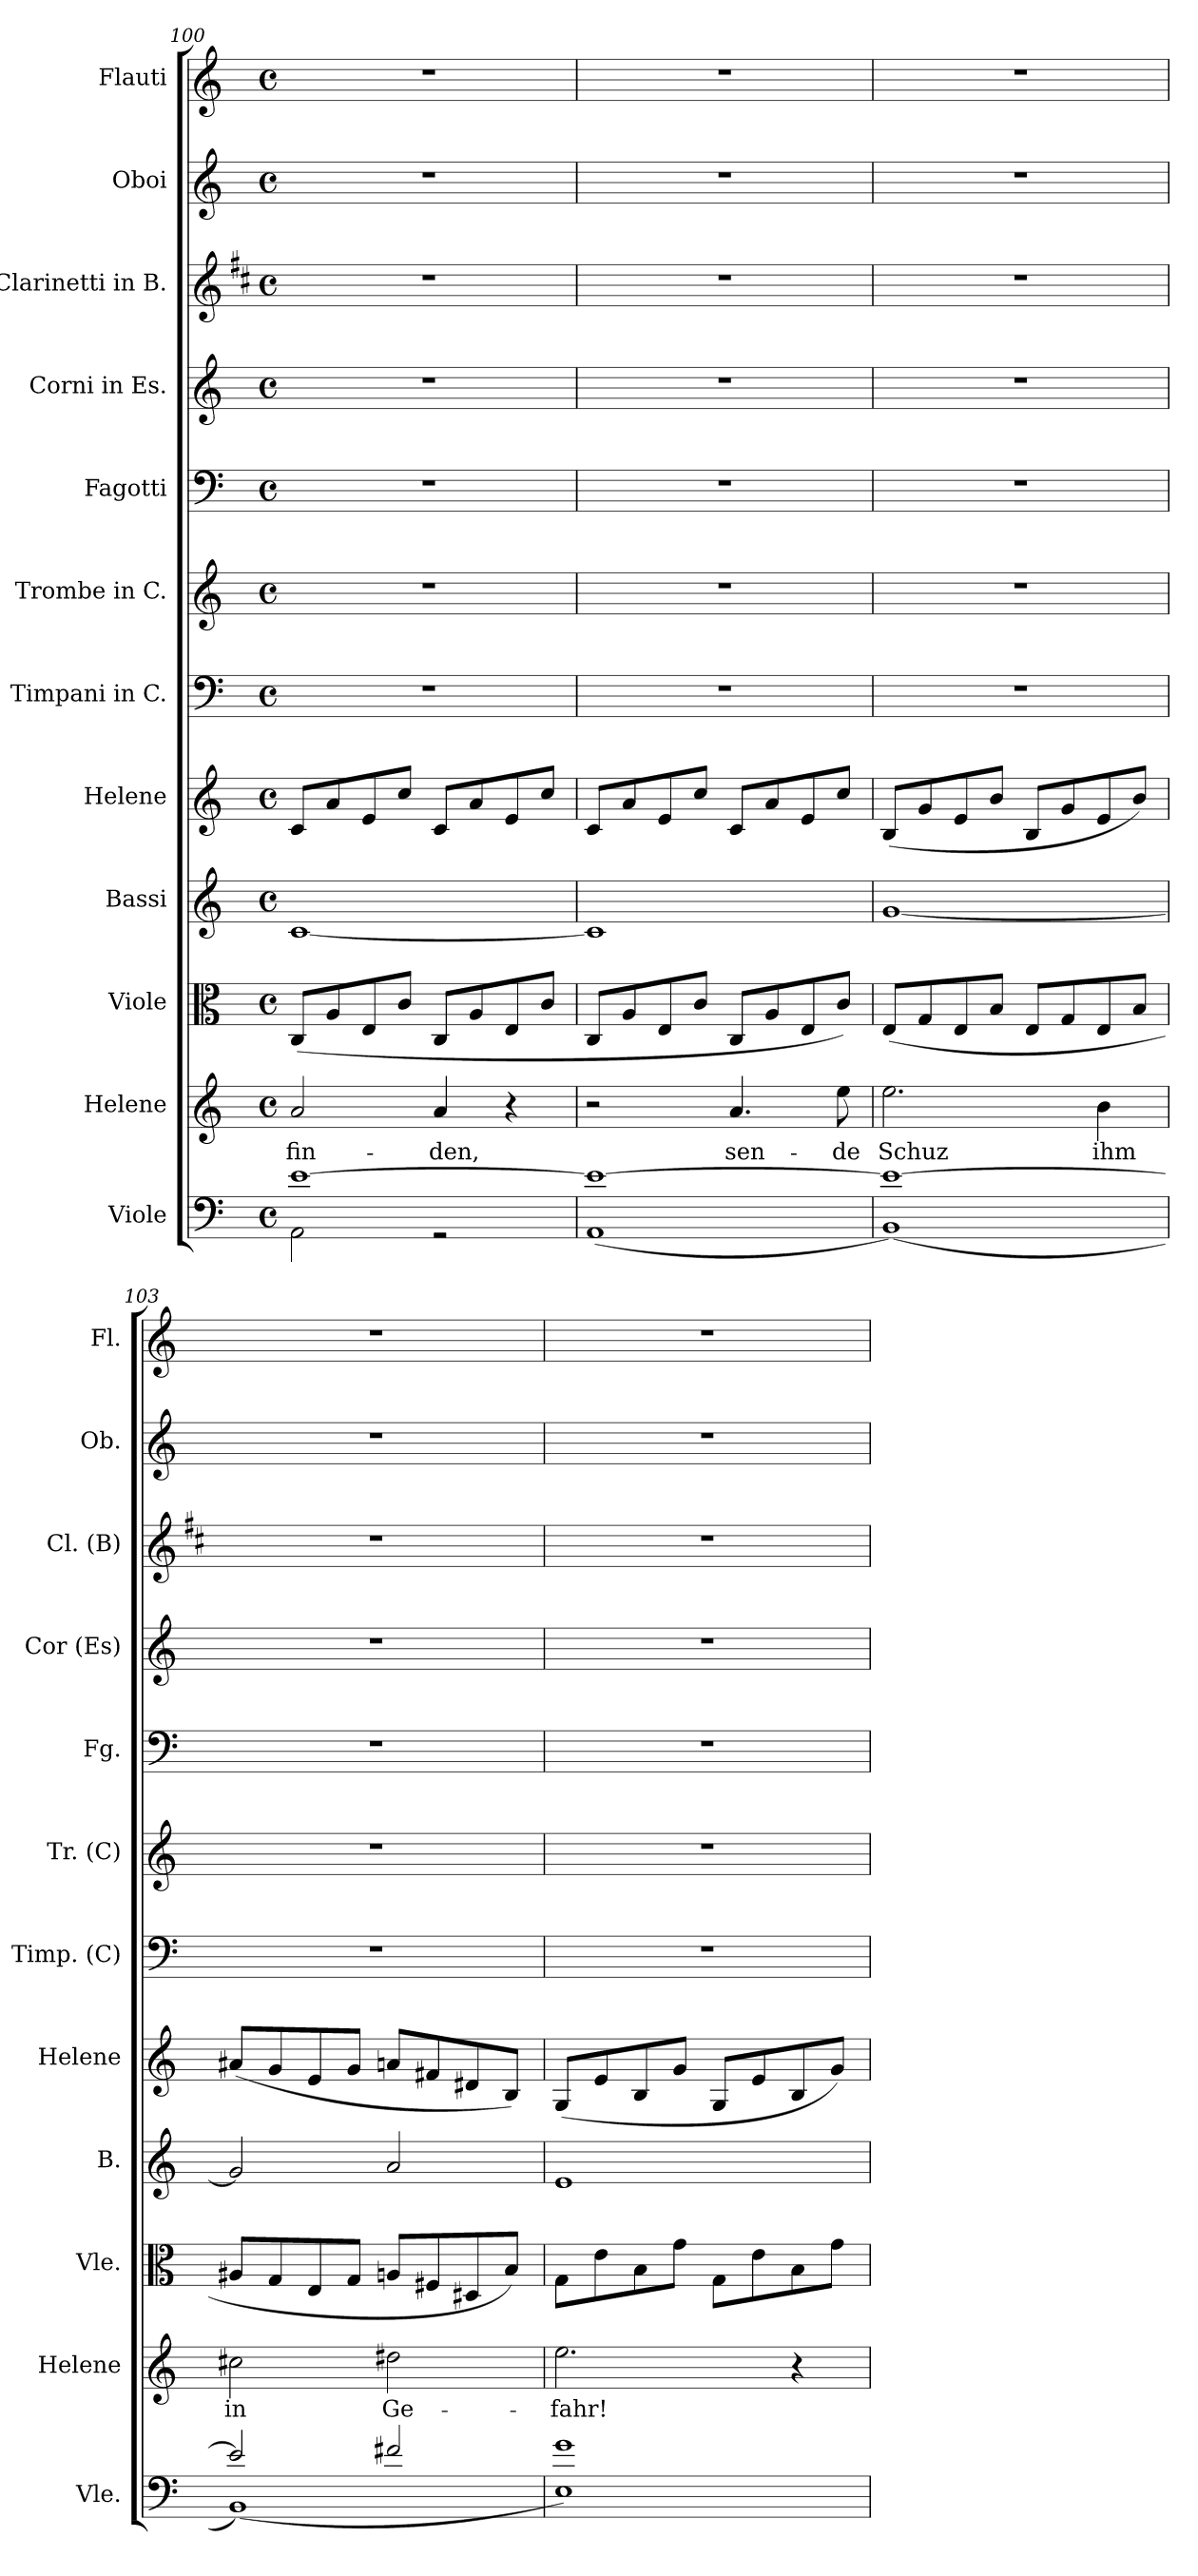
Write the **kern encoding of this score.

**kern	**kern	**text	**kern	**kern	**kern	**kern	**kern	**kern	**kern	**kern	**kern	**kern
*part12	*part11	*part11	*part10	*part9	*part8	*part7	*part6	*part5	*part4	*part3	*part2	*part1
*staff12	*staff11	*staff11	*staff10	*staff9	*staff8	*staff7	*staff6	*staff5	*staff4	*staff3	*staff2	*staff1
*I"Viole	*I"Helene	*	*I"Viole	*I"Bassi	*I"Helene	*I"Timpani in C.	*I"Trombe in C.	*I"Fagotti	*I"Corni in Es.	*I"Clarinetti in B.	*I"Oboi	*I"Flauti
*I'Vle.	*I'Helene	*	*I'Vle.	*I'B.	*I'Helene	*I'Timp. (C)	*I'Tr. (C)	*I'Fg.	*I'Cor (Es)	*I'Cl. (B)	*I'Ob.	*I'Fl.
*clefF4	*clefG2	*	*clefC3	*clefG2	*clefG2	*clefF4	*clefG2	*clefF4	*clefG2	*clefG2	*clefG2	*clefG2
*	*	*	*	*	*	*	*	*	*ITrd4c7	*ITrd1c2	*	*
*k[]	*k[]	*	*k[]	*k[]	*k[]	*k[]	*k[]	*k[]	*k[b-]	*k[]	*k[]	*k[]
*C:	*C:	*	*C:	*C:	*C:	*C:	*C:	*C:	*F:	*C:	*C:	*C:
*M4/4	*M4/4	*	*M4/4	*M4/4	*M4/4	*M4/4	*M4/4	*M4/4	*M4/4	*M4/4	*M4/4	*M4/4
*met(c)	*met(c)	*	*met(c)	*met(c)	*met(c)	*met(c)	*met(c)	*met(c)	*met(c)	*met(c)	*met(c)	*met(c)
=100	=100	=100	=100	=100	=100	=100	=100	=100	=100	=100	=100	=100
*^	*	*	*	*	*	*	*	*	*	*	*	*
[1e	2AA\	2a/	fin-	(<8C/L	[1c	8c/L	1r	1r	1r	1r	1r	1r	1r
.	.	.	.	8A/	.	8a/	.	.	.	.	.	.	.
.	.	.	.	8E/	.	8e/	.	.	.	.	.	.	.
.	.	.	.	8c/J	.	8cc/J	.	.	.	.	.	.	.
.	2r	4a/	den,	8C/L	.	8c/L	.	.	.	.	.	.	.
.	.	.	.	8A/	.	8a/	.	.	.	.	.	.	.
.	.	4r	.	8E/	.	8e/	.	.	.	.	.	.	.
.	.	.	.	8c/J	.	8cc/J	.	.	.	.	.	.	.
=101	=101	=101	=101	=101	=101	=101	=101	=101	=101	=101	=101	=101	=101
1e_	(<1AA	2r	.	8C/L	1c]	8c/L	1r	1r	1r	1r	1r	1r	1r
.	.	.	.	8A/	.	8a/	.	.	.	.	.	.	.
.	.	.	.	8E/	.	8e/	.	.	.	.	.	.	.
.	.	.	.	8c/J	.	8cc/J	.	.	.	.	.	.	.
.	.	4.a/	sen-	8C/L	.	8c/L	.	.	.	.	.	.	.
.	.	.	.	8A/	.	8a/	.	.	.	.	.	.	.
.	.	.	.	8E/	.	8e/	.	.	.	.	.	.	.
.	.	8ee\	de	8c/J)	.	8cc/J	.	.	.	.	.	.	.
=102	=102	=102	=102	=102	=102	=102	=102	=102	=102	=102	=102	=102	=102
1e_	(<1BB)	2.ee\	Schuz	(<8E/L	[1g	(<8B/L	1r	1r	1r	1r	1r	1r	1r
.	.	.	.	8G/	.	8g/	.	.	.	.	.	.	.
.	.	.	.	8E/	.	8e/	.	.	.	.	.	.	.
.	.	.	.	8B/J	.	8b/J	.	.	.	.	.	.	.
.	.	.	.	8E/L	.	8B/L	.	.	.	.	.	.	.
.	.	.	.	8G/	.	8g/	.	.	.	.	.	.	.
.	.	4b\	ihm	8E/	.	8e/	.	.	.	.	.	.	.
.	.	.	.	8B/J	.	8b/J)	.	.	.	.	.	.	.
=103	=103	=103	=103	=103	=103	=103	=103	=103	=103	=103	=103	=103	=103
2e/]	(<1BB)	2cc#X\	in	8A#X/L	2g/]	(<8a#X/L	1r	1r	1r	1r	1r	1r	1r
.	.	.	.	8G/	.	8g/	.	.	.	.	.	.	.
.	.	.	.	8E/	.	8e/	.	.	.	.	.	.	.
.	.	.	.	8G/J	.	8g/J	.	.	.	.	.	.	.
2f#X/	.	2dd#X\	Ge-	8An/L	2a/	8an/L	.	.	.	.	.	.	.
.	.	.	.	8F#X/	.	8f#X/	.	.	.	.	.	.	.
.	.	.	.	8D#X/	.	8d#X/	.	.	.	.	.	.	.
.	.	.	.	8B/J)	.	8B/J)	.	.	.	.	.	.	.
=104	=104	=104	=104	=104	=104	=104	=104	=104	=104	=104	=104	=104	=104
1g	1E)	2.ee\	fahr!	8G\L	1e	(<8G/L	1r	1r	1r	1r	1r	1r	1r
.	.	.	.	8e\	.	8e/	.	.	.	.	.	.	.
.	.	.	.	8B\	.	8B/	.	.	.	.	.	.	.
.	.	.	.	8g\J	.	8g/J	.	.	.	.	.	.	.
.	.	.	.	8G\L	.	8G/L	.	.	.	.	.	.	.
.	.	.	.	8e\	.	8e/	.	.	.	.	.	.	.
.	.	4r	.	8B\	.	8B/	.	.	.	.	.	.	.
.	.	.	.	8g\J	.	8g/J)	.	.	.	.	.	.	.
*v	*v	*	*	*	*	*	*	*	*	*	*	*	*
=	=	=	=	=	=	=	=	=	=	=	=	=
*-	*-	*-	*-	*-	*-	*-	*-	*-	*-	*-	*-	*-
